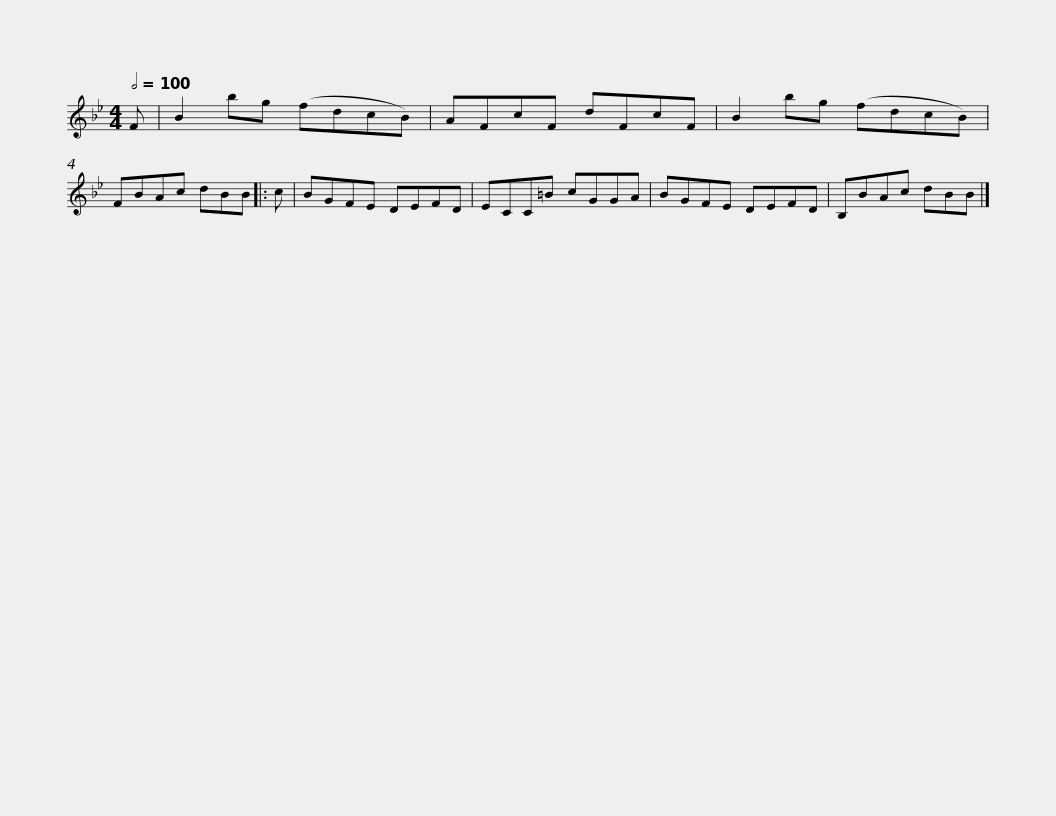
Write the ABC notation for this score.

X:1
L:1/8
Q:1/2=100
M:4/4
I:linebreak $
K:Bb
V:1 treble
V:1
 F | B2 bg (fdcB) | AFcF dFcF | B2 bg (fdcB) | FBAc dBB |: %5
 c | BGFE DEFD |$ ECC=B cGGA | BGFE DEFD | B,BAc dBB |] %10
